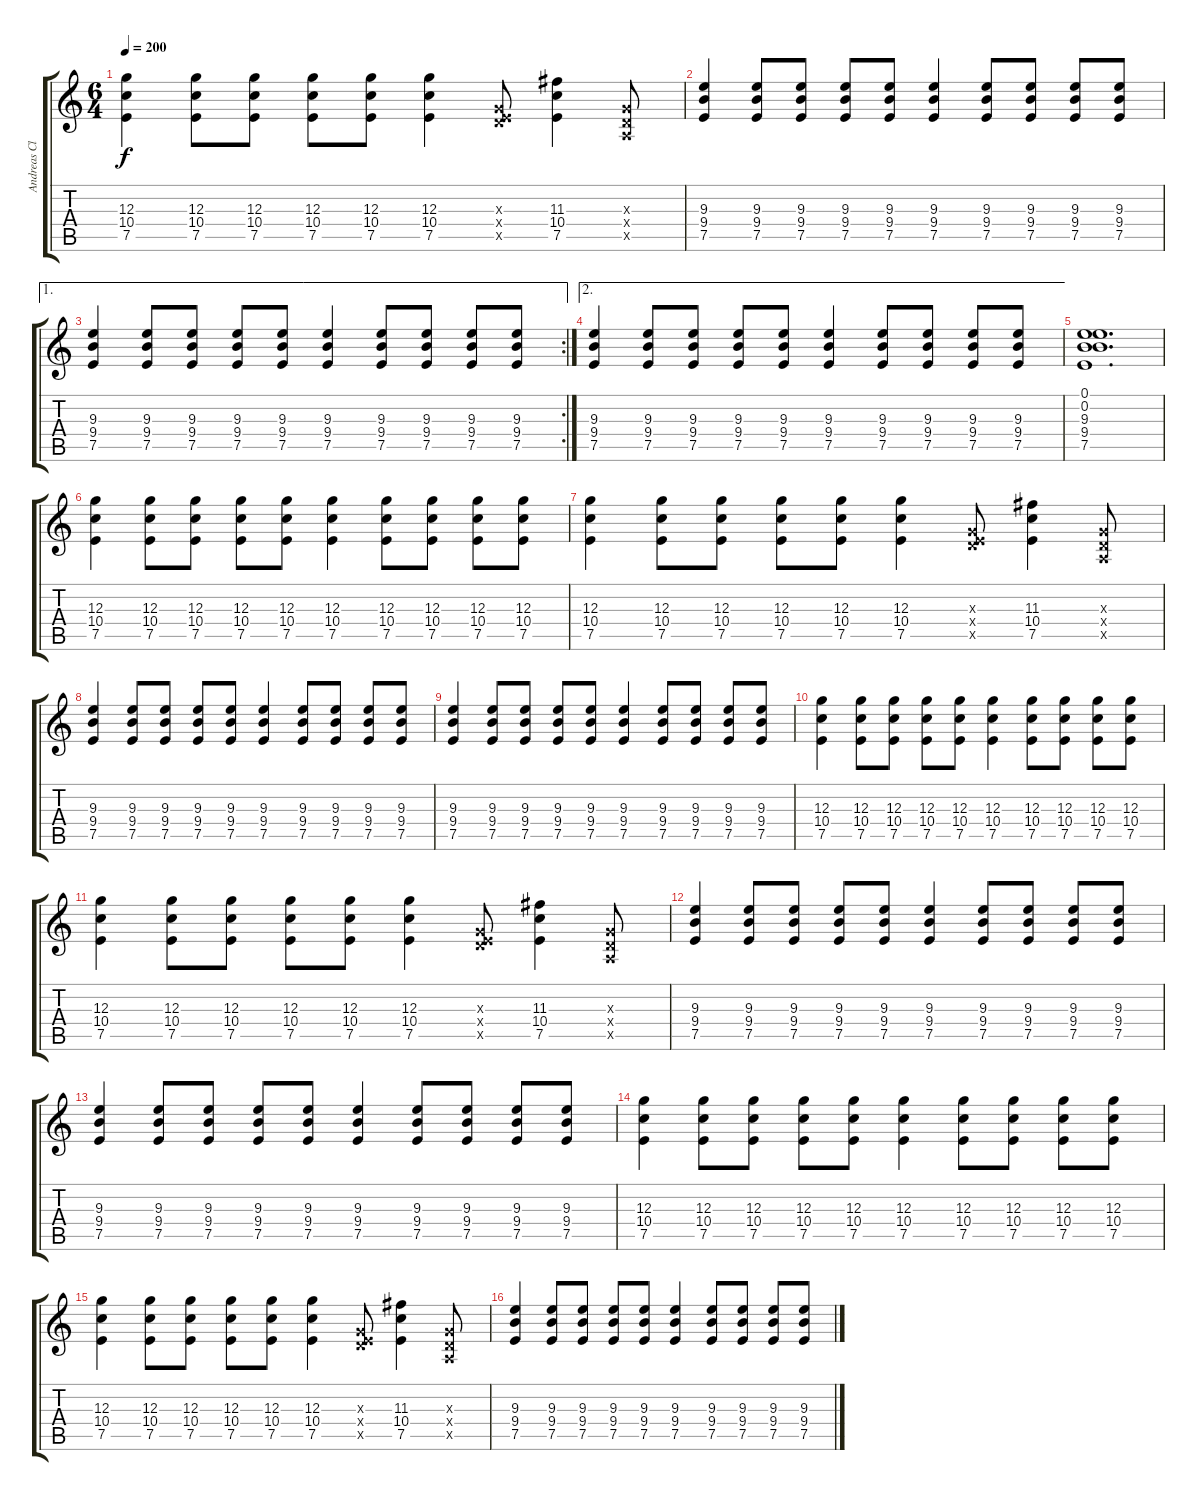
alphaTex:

\track ("Andreas Clean" "Andreas Cl") {instrument acousticguitarsteel}
\staff {score tabs}
\tuning (E4 B3 G3 D3 A2 E2) {hide}
\ts (6 4)
\tempo 200
\clef g2
\ks c
(12.3 10.4 7.5).4{dy f} (12.3 10.4 7.5).8 (12.3 10.4 7.5).8 (12.3 10.4 7.5).8 (12.3 10.4 7.5).8 (12.3 10.4 7.5).4 (0.3{x} 0.4{x} 7.5{x}).8 (11.3 10.4 7.5).4 (0.3{x} 0.4{x} 0.5{x}).8 |
(9.3 9.4 7.5).4 (9.3 9.4 7.5).8 (9.3 9.4 7.5).8 (9.3 9.4 7.5).8 (9.3 9.4 7.5).8 (9.3 9.4 7.5).4 (9.3 9.4 7.5).8 (9.3 9.4 7.5).8 (9.3 9.4 7.5).8 (9.3 9.4 7.5).8 |
\ae 1
\rc 2
(9.3 9.4 7.5).4 (9.3 9.4 7.5).8 (9.3 9.4 7.5).8 (9.3 9.4 7.5).8 (9.3 9.4 7.5).8 (9.3 9.4 7.5).4 (9.3 9.4 7.5).8 (9.3 9.4 7.5).8 (9.3 9.4 7.5).8 (9.3 9.4 7.5).8 |
\ae 2
(9.3 9.4 7.5).4 (9.3 9.4 7.5).8 (9.3 9.4 7.5).8 (9.3 9.4 7.5).8 (9.3 9.4 7.5).8 (9.3 9.4 7.5).4 (9.3 9.4 7.5).8 (9.3 9.4 7.5).8 (9.3 9.4 7.5).8 (9.3 9.4 7.5).8 |
(0.1 0.2 9.3 9.4 7.5).1{d} |
(12.3 10.4 7.5).4{volume 10} (12.3 10.4 7.5).8 (12.3 10.4 7.5).8 (12.3 10.4 7.5).8 (12.3 10.4 7.5).8 (12.3 10.4 7.5).4 (12.3 10.4 7.5).8 (12.3 10.4 7.5).8 (12.3 10.4 7.5).8 (12.3 10.4 7.5).8 |
(12.3 10.4 7.5).4 (12.3 10.4 7.5).8 (12.3 10.4 7.5).8 (12.3 10.4 7.5).8 (12.3 10.4 7.5).8 (12.3 10.4 7.5).4 (0.3{x} 0.4{x} 7.5{x}).8 (11.3 10.4 7.5).4 (0.3{x} 0.4{x} 0.5{x}).8 |
(9.3 9.4 7.5).4 (9.3 9.4 7.5).8 (9.3 9.4 7.5).8 (9.3 9.4 7.5).8 (9.3 9.4 7.5).8 (9.3 9.4 7.5).4 (9.3 9.4 7.5).8 (9.3 9.4 7.5).8 (9.3 9.4 7.5).8 (9.3 9.4 7.5).8 |
(9.3 9.4 7.5).4 (9.3 9.4 7.5).8 (9.3 9.4 7.5).8 (9.3 9.4 7.5).8 (9.3 9.4 7.5).8 (9.3 9.4 7.5).4 (9.3 9.4 7.5).8 (9.3 9.4 7.5).8 (9.3 9.4 7.5).8 (9.3 9.4 7.5).8 |
(12.3 10.4 7.5).4 (12.3 10.4 7.5).8 (12.3 10.4 7.5).8 (12.3 10.4 7.5).8 (12.3 10.4 7.5).8 (12.3 10.4 7.5).4 (12.3 10.4 7.5).8 (12.3 10.4 7.5).8 (12.3 10.4 7.5).8 (12.3 10.4 7.5).8 |
(12.3 10.4 7.5).4 (12.3 10.4 7.5).8 (12.3 10.4 7.5).8 (12.3 10.4 7.5).8 (12.3 10.4 7.5).8 (12.3 10.4 7.5).4 (0.3{x} 0.4{x} 7.5{x}).8 (11.3 10.4 7.5).4 (0.3{x} 0.4{x} 0.5{x}).8 |
(9.3 9.4 7.5).4 (9.3 9.4 7.5).8 (9.3 9.4 7.5).8 (9.3 9.4 7.5).8 (9.3 9.4 7.5).8 (9.3 9.4 7.5).4 (9.3 9.4 7.5).8 (9.3 9.4 7.5).8 (9.3 9.4 7.5).8 (9.3 9.4 7.5).8 |
(9.3 9.4 7.5).4 (9.3 9.4 7.5).8 (9.3 9.4 7.5).8 (9.3 9.4 7.5).8 (9.3 9.4 7.5).8 (9.3 9.4 7.5).4 (9.3 9.4 7.5).8 (9.3 9.4 7.5).8 (9.3 9.4 7.5).8 (9.3 9.4 7.5).8 |
(12.3 10.4 7.5).4{volume 10} (12.3 10.4 7.5).8 (12.3 10.4 7.5).8 (12.3 10.4 7.5).8 (12.3 10.4 7.5).8 (12.3 10.4 7.5).4 (12.3 10.4 7.5).8 (12.3 10.4 7.5).8 (12.3 10.4 7.5).8 (12.3 10.4 7.5).8 |
(12.3 10.4 7.5).4 (12.3 10.4 7.5).8 (12.3 10.4 7.5).8 (12.3 10.4 7.5).8 (12.3 10.4 7.5).8 (12.3 10.4 7.5).4 (0.3{x} 0.4{x} 7.5{x}).8 (11.3 10.4 7.5).4 (0.3{x} 0.4{x} 0.5{x}).8 |
(9.3 9.4 7.5).4 (9.3 9.4 7.5).8 (9.3 9.4 7.5).8 (9.3 9.4 7.5).8 (9.3 9.4 7.5).8 (9.3 9.4 7.5).4 (9.3 9.4 7.5).8 (9.3 9.4 7.5).8 (9.3 9.4 7.5).8 (9.3 9.4 7.5).8
